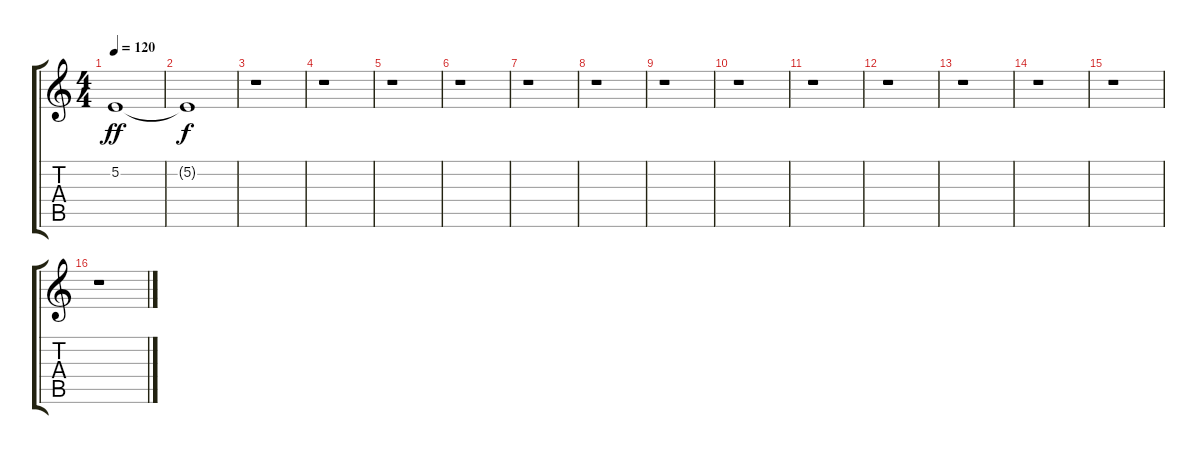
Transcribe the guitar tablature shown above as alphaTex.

\track "" {instrument stringensemble1}
\staff {score tabs}
\tuning (E4 B3 G3 D3 A2 E2) {hide}
\ts (4 4)
\tempo 120
\clef g2
\ks c
5.2.1{dy ff} |
5.2{t}.1{dy f} |
r.1 |
r.1 |
r.1 |
r.1 |
r.1 |
r.1 |
r.1 |
r.1 |
r.1 |
r.1 |
r.1 |
r.1 |
r.1 |
r.1
